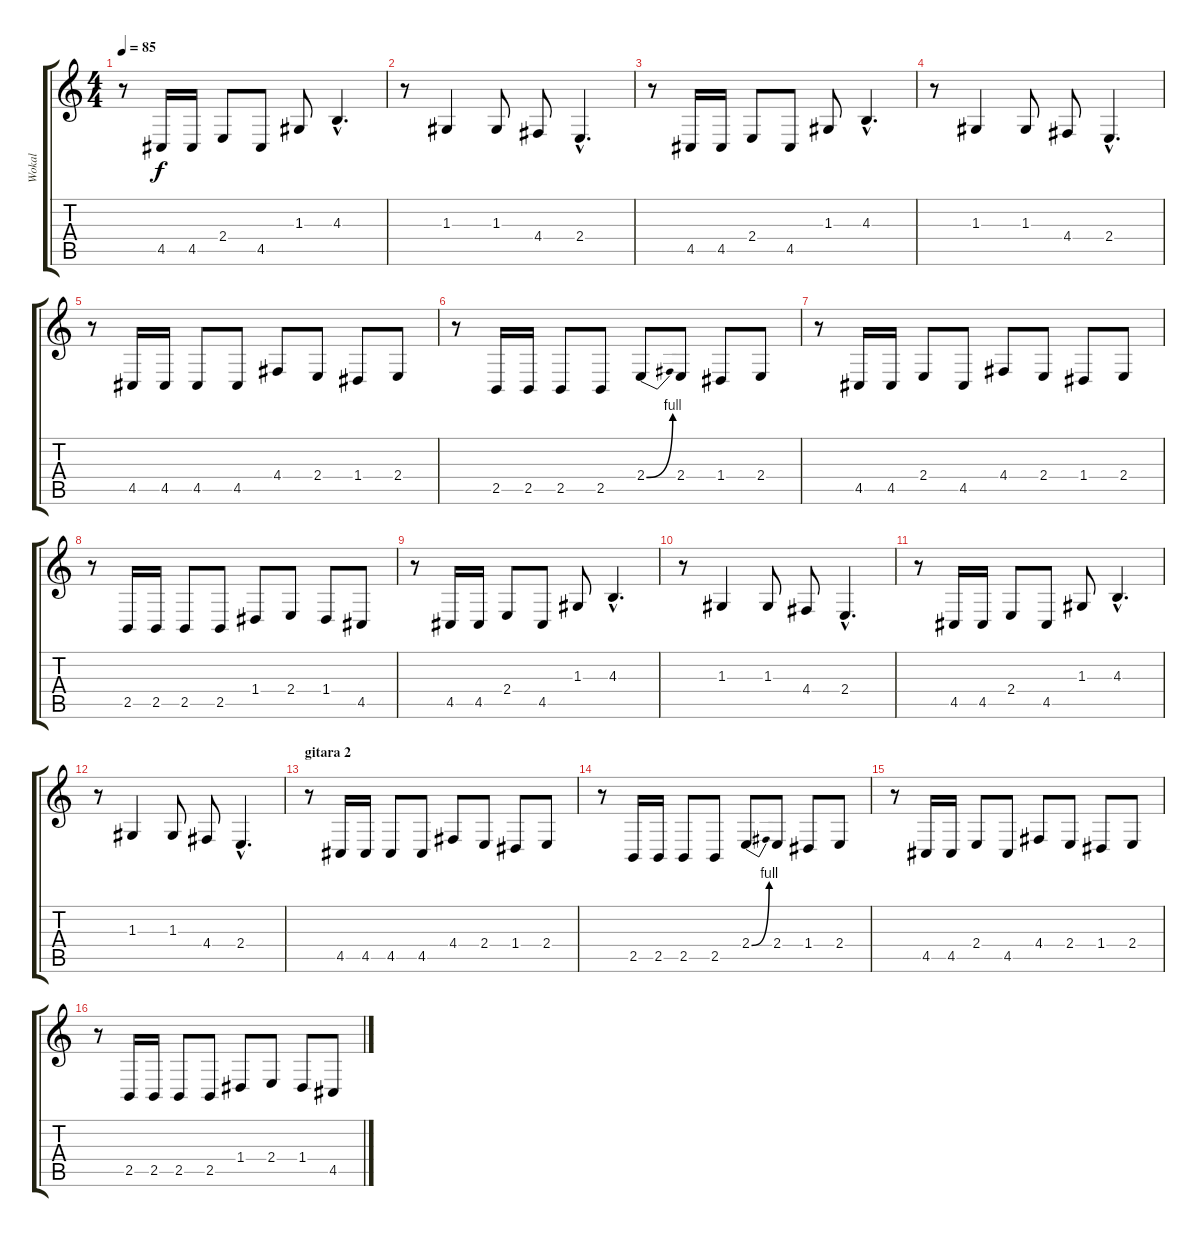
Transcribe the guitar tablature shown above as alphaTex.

\track ("Wokal" "Wokal") {instrument voiceoohs}
\staff {score tabs}
\tuning (E4 B3 G3 D3 A2 E2) {hide}
\ts (4 4)
\tempo 85
\clef g2
\ks c
r.8{dy f} 4.5.16 4.5.16 2.4.8 4.5.8 1.3.8 4.3{hac}.4{d} |
r.8 1.3.4 1.3.8 4.4.8 2.4{hac}.4{d} |
r.8 4.5.16 4.5.16 2.4.8 4.5.8 1.3.8 4.3{hac}.4{d} |
r.8 1.3.4 1.3.8 4.4.8 2.4{hac}.4{d} |
r.8 4.5.16 4.5.16 4.5.8 4.5.8 4.4.8 2.4.8 1.4.8 2.4.8 |
r.8 2.5.16 2.5.16 2.5.8 2.5.8 2.4{be (bend 0 0 60 4)}.8 2.4.8 1.4.8 2.4.8 |
r.8 4.5.16 4.5.16 2.4.8 4.5.8 4.4.8 2.4.8 1.4.8 2.4.8 |
r.8 2.5.16 2.5.16 2.5.8 2.5.8 1.4.8 2.4.8 1.4.8 4.5.8 |
r.8 4.5.16 4.5.16 2.4.8 4.5.8 1.3.8 4.3{hac}.4{d} |
r.8 1.3.4 1.3.8 4.4.8 2.4{hac}.4{d} |
r.8 4.5.16 4.5.16 2.4.8 4.5.8 1.3.8 4.3{hac}.4{d} |
r.8 1.3.4 1.3.8 4.4.8 2.4{hac}.4{d} |
\section ("" "gitara 2")
r.8 4.5.16 4.5.16 4.5.8 4.5.8 4.4.8 2.4.8 1.4.8 2.4.8 |
r.8 2.5.16 2.5.16 2.5.8 2.5.8 2.4{be (bend 0 0 60 4)}.8 2.4.8 1.4.8 2.4.8 |
r.8 4.5.16 4.5.16 2.4.8 4.5.8 4.4.8 2.4.8 1.4.8 2.4.8 |
r.8 2.5.16 2.5.16 2.5.8 2.5.8 1.4.8 2.4.8 1.4.8 4.5.8
